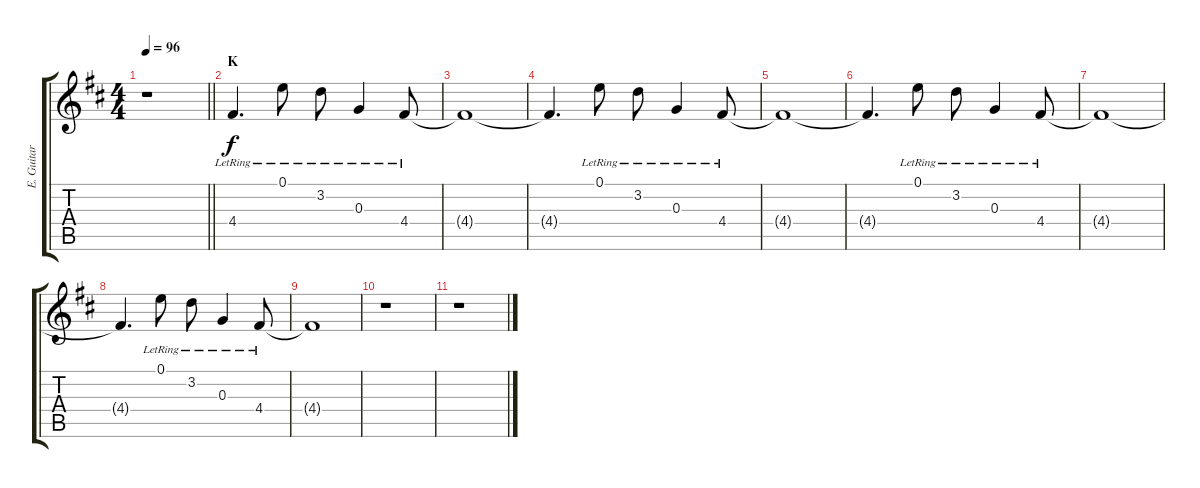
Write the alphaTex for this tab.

\track ("E. Guitar III (Left Channel)" "E. Guitar ") {instrument overdrivenguitar}
\staff {score tabs}
\tuning (E4 B3 G3 D3 A2 E2) {hide}
\ts (4 4)
\tempo 96
\clef g2
\barLineRight lightlight
\ks d
r.1{dy f} |
\section ("" "K")
4.4{lr}.4{d} 0.1{lr}.8 3.2{lr}.8 0.3{lr}.4 4.4{lr}.8 |
4.4{t}.1 |
4.4{t}.4{d} 0.1{lr}.8 3.2{lr}.8 0.3{lr}.4 4.4{lr}.8 |
4.4{t}.1 |
4.4{t}.4{d} 0.1{lr}.8 3.2{lr}.8 0.3{lr}.4 4.4{lr}.8 |
4.4{t}.1 |
4.4{t}.4{d} 0.1{lr}.8 3.2{lr}.8 0.3{lr}.4 4.4{lr}.8 |
4.4{t}.1 |
r.1 |
r.1
